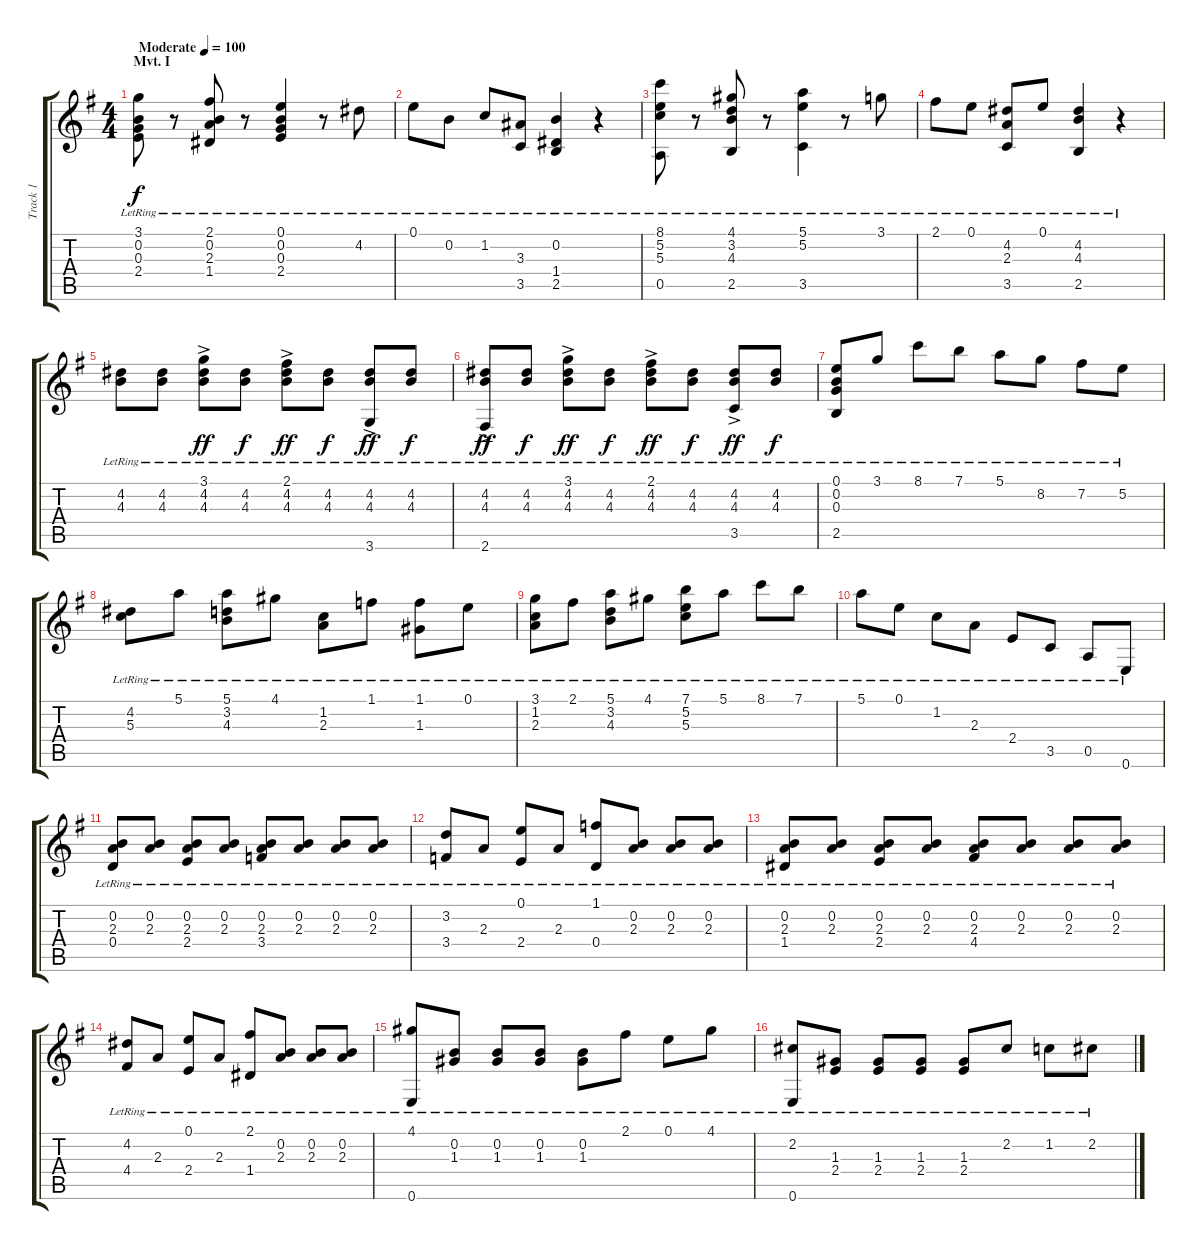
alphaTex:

\track ("Track 1" "Track 1") {instrument acousticguitarsteel}
\staff {score tabs}
\tuning (E4 B3 G3 D3 A2 E2) {hide}
\ts (4 4)
\section ("" "Mvt. I")
\tempo (100 "Moderate")
\clef g2
\ks g
(3.1{lr} 0.2{lr} 0.3{lr} 2.4{lr}).8{dy f instrument acousticguitarsteel} r.8 (2.1{lr} 0.2{lr} 2.3{lr} 1.4{lr}).8 r.8 (0.1{lr} 0.2{lr} 0.3{lr} 2.4{lr}).4 r.8 4.2{lr}.8 |
0.1{lr}.8 0.2{lr}.8 1.2{lr}.8 (3.3{lr} 3.5{lr}).8 (0.2{lr} 1.4{lr} 2.5{lr}).4 r.4 |
(8.1{lr} 5.2{lr} 5.3{lr} 0.5{lr}).8 r.8 (4.1{lr} 3.2{lr} 4.3{lr} 2.5{lr}).8 r.8 (5.1{lr} 5.2{lr} 3.5{lr}).4 r.8 3.1{lr}.8 |
2.1{lr}.8 0.1{lr}.8 (4.2{lr} 2.3{lr} 3.5{lr}).8 0.1{lr}.8 (4.2{lr} 4.3{lr} 2.5{lr}).4 r.4 |
(4.2{lr} 4.3{lr}).8 (4.2{lr} 4.3{lr}).8 (3.1{ac lr} 4.2{lr} 4.3{lr}).8{dy ff} (4.2{lr} 4.3{lr}).8{dy f} (2.1{ac lr} 4.2{lr} 4.3{lr}).8{dy ff} (4.2{lr} 4.3{lr}).8{dy f} (4.2{lr} 4.3{lr} 3.6{ac lr}).8{dy ff} (4.2{lr} 4.3{lr}).8{dy f} |
(4.2{lr} 4.3{lr} 2.6{ac lr}).8{dy ff} (4.2{lr} 4.3{lr}).8{dy f} (3.1{ac lr} 4.2{lr} 4.3{lr}).8{dy ff} (4.2{lr} 4.3{lr}).8{dy f} (2.1{ac lr} 4.2{lr} 4.3{lr}).8{dy ff} (4.2{lr} 4.3{lr}).8{dy f} (4.2{lr} 4.3{lr} 3.5{ac lr}).8{dy ff} (4.2{lr} 4.3{lr}).8{dy f} |
(0.1{lr} 0.2{lr} 0.3{lr} 2.5{lr}).8 3.1{lr}.8 8.1{lr}.8 7.1{lr}.8 5.1{lr}.8 8.2{lr}.8 7.2{lr}.8 5.2{lr}.8 |
(4.2{lr} 5.3{lr}).8 5.1{lr}.8 (5.1{lr} 3.2{lr} 4.3{lr}).8 4.1{lr}.8 (1.2{lr} 2.3{lr}).8 1.1{lr}.8 (1.1{lr} 1.3{lr}).8 0.1{lr}.8 |
(3.1{lr} 1.2{lr} 2.3{lr}).8 2.1{lr}.8 (5.1{lr} 3.2{lr} 4.3{lr}).8 4.1{lr}.8 (7.1{lr} 5.2{lr} 5.3{lr}).8 5.1{lr}.8 8.1{lr}.8 7.1{lr}.8 |
5.1{lr}.8 0.1{lr}.8 1.2{lr}.8 2.3{lr}.8 2.4{lr}.8 3.5{lr}.8 0.5{lr}.8 0.6{lr}.8 |
(0.2{lr} 2.3{lr} 0.4{lr}).8 (0.2{lr} 2.3{lr}).8 (0.2{lr} 2.3{lr} 2.4{lr}).8 (0.2{lr} 2.3{lr}).8 (0.2{lr} 2.3{lr} 3.4{lr}).8 (0.2{lr} 2.3{lr}).8 (0.2{lr} 2.3{lr}).8 (0.2{lr} 2.3{lr}).8 |
(3.2{lr} 3.4{lr}).8 2.3{lr}.8 (0.1{lr} 2.4{lr}).8 2.3{lr}.8 (1.1{lr} 0.4{lr}).8 (0.2{lr} 2.3{lr}).8 (0.2{lr} 2.3{lr}).8 (0.2{lr} 2.3{lr}).8 |
(0.2{lr} 2.3{lr} 1.4{lr}).8 (0.2{lr} 2.3{lr}).8 (0.2{lr} 2.3{lr} 2.4{lr}).8 (0.2{lr} 2.3{lr}).8 (0.2{lr} 2.3{lr} 4.4{lr}).8 (0.2{lr} 2.3{lr}).8 (0.2{lr} 2.3{lr}).8 (0.2{lr} 2.3{lr}).8 |
(4.2{lr} 4.4{lr}).8 2.3{lr}.8 (0.1{lr} 2.4{lr}).8 2.3{lr}.8 (2.1{lr} 1.4{lr}).8 (0.2{lr} 2.3{lr}).8 (0.2{lr} 2.3{lr}).8 (0.2{lr} 2.3{lr}).8 |
(4.1{lr} 0.6{lr}).8 (0.2{lr} 1.3{lr}).8 (0.2{lr} 1.3{lr}).8 (0.2{lr} 1.3{lr}).8 (0.2{lr} 1.3{lr}).8 2.1{lr}.8 0.1{lr}.8 4.1{lr}.8 |
(2.2{lr} 0.6{lr}).8 (1.3{lr} 2.4{lr}).8 (1.3{lr} 2.4{lr}).8 (1.3{lr} 2.4{lr}).8 (1.3{lr} 2.4{lr}).8 2.2{lr}.8 1.2{lr}.8 2.2{lr}.8
